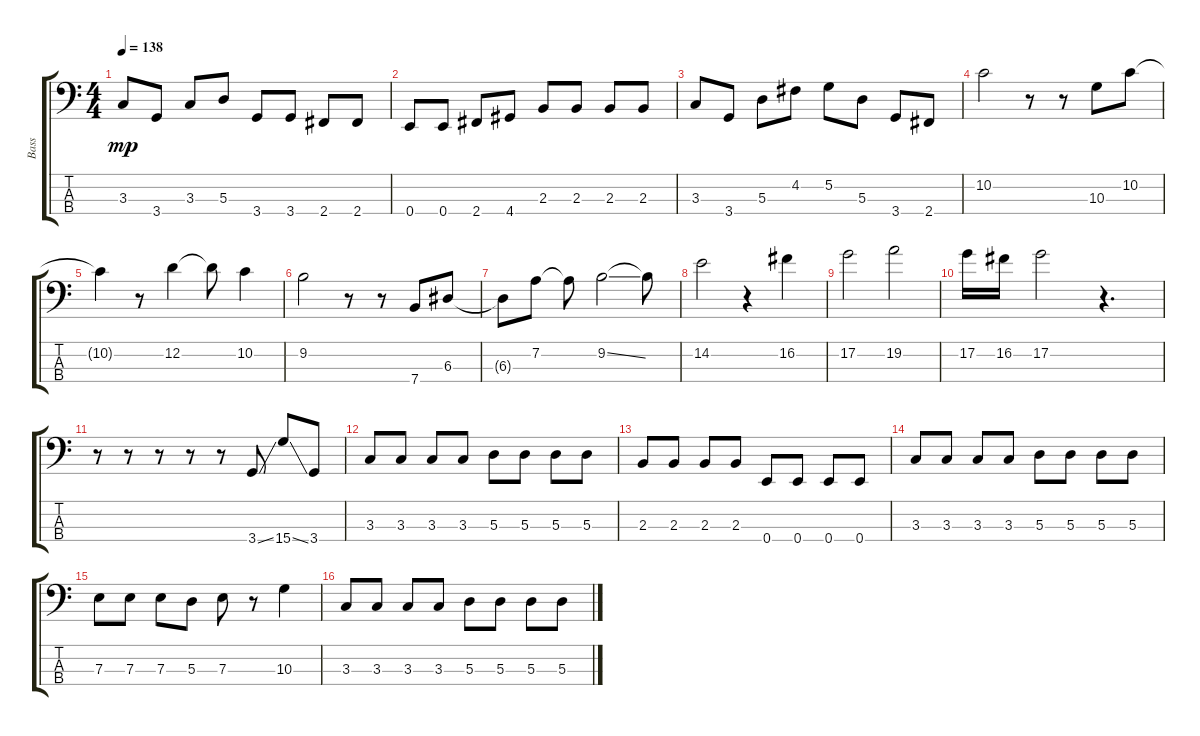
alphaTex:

\track ("Bass" "Bass") {instrument electricbassfinger}
\staff {score tabs}
\tuning (G2 D2 A1 E1) {hide}
\ts (4 4)
\tempo 138
\clef f4
\ks c
3.3.8{dy mp} 3.4.8 3.3.8 5.3.8 3.4.8 3.4.8 2.4.8 2.4.8 |
0.4.8 0.4.8 2.4.8 4.4.8 2.3.8 2.3.8 2.3.8 2.3.8 |
3.3.8 3.4.8 5.3.8 4.2.8 5.2.8 5.3.8 3.4.8 2.4.8 |
10.2.2 r.8 r.8 10.3.8 10.2.8 |
10.2{t}.4 r.8 12.2.4 12.2{t}.8 10.2.4 |
9.2.2 r.8 r.8 7.4.8 6.3.8 |
6.3{t}.8 7.2.8 7.2{t}.8 9.2{ss}.2 9.2{t}.8 |
14.2.2 r.4 16.2.4 |
17.2.2 19.2.2 |
17.2.16 16.2.16 17.2.2 r.4{d} |
r.8 r.8 r.8 r.8 r.8 3.4{ss}.8 15.4{ss}.8 3.4.8 |
3.3.8 3.3.8 3.3.8 3.3.8 5.3.8 5.3.8 5.3.8 5.3.8 |
2.3.8 2.3.8 2.3.8 2.3.8 0.4.8 0.4.8 0.4.8 0.4.8 |
3.3.8 3.3.8 3.3.8 3.3.8 5.3.8 5.3.8 5.3.8 5.3.8 |
7.3.8 7.3.8 7.3.8 5.3.8 7.3.8 r.8 10.3.4 |
3.3.8 3.3.8 3.3.8 3.3.8 5.3.8 5.3.8 5.3.8 5.3.8
